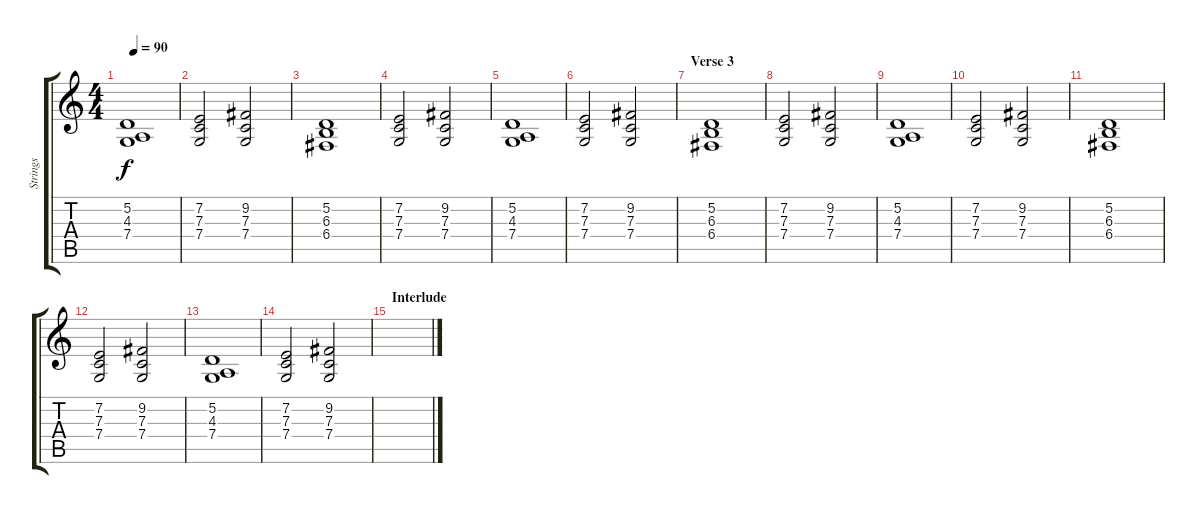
\track ("Strings" "Strings") {instrument synthstrings1}
\staff {score tabs}
\tuning (D4 A3 F3 C3 G2 C2) {hide}
\ts (4 4)
\tempo 90
\clef g2
\ks c
(5.2 4.3 7.4).1{dy f} |
(7.2 7.3 7.4).2 (9.2 7.3 7.4).2 |
(5.2 6.3 6.4).1 |
(7.2 7.3 7.4).2 (9.2 7.3 7.4).2 |
(5.2 4.3 7.4).1 |
(7.2 7.3 7.4).2 (9.2 7.3 7.4).2 |
\section ("" "Verse 3")
(5.2 6.3 6.4).1 |
(7.2 7.3 7.4).2 (9.2 7.3 7.4).2 |
(5.2 4.3 7.4).1 |
(7.2 7.3 7.4).2 (9.2 7.3 7.4).2 |
(5.2 6.3 6.4).1 |
(7.2 7.3 7.4).2 (9.2 7.3 7.4).2 |
(5.2 4.3 7.4).1 |
(7.2 7.3 7.4).2 (9.2 7.3 7.4).2 |
\section ("" "Interlude")
